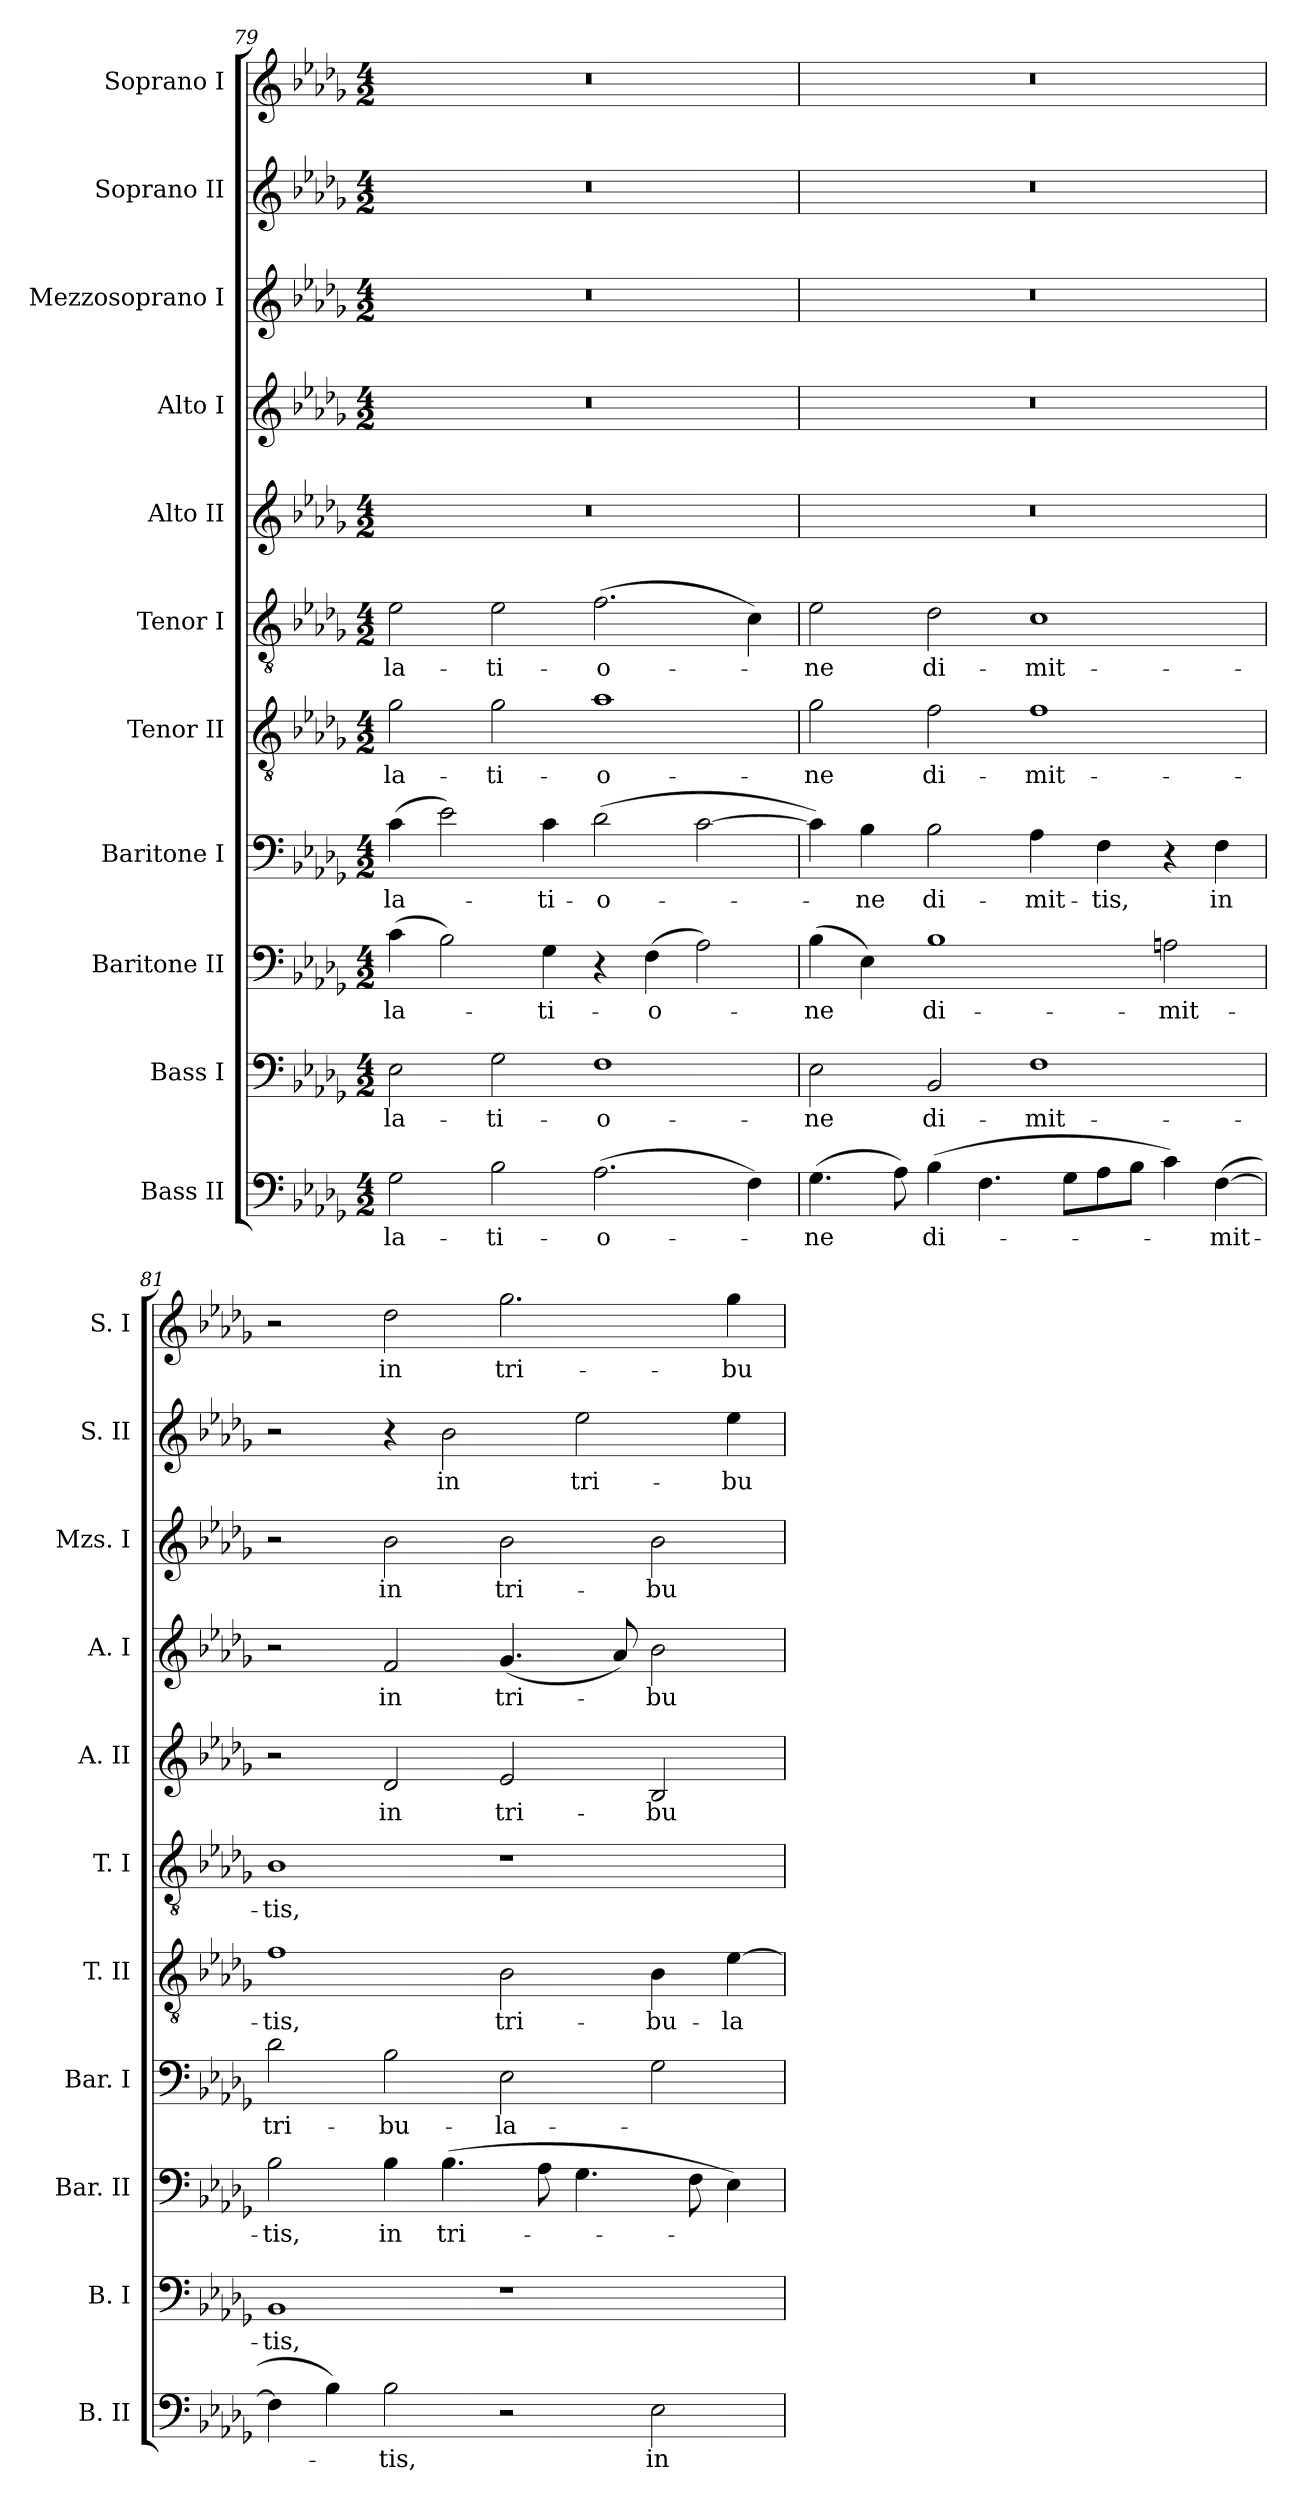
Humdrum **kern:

**kern	**text	**kern	**text	**kern	**text	**kern	**text	**kern	**text	**kern	**text	**kern	**text	**kern	**text	**kern	**text	**kern	**text	**kern	**text
*part11	*part11	*part10	*part10	*part9	*part9	*part8	*part8	*part7	*part7	*part6	*part6	*part5	*part5	*part4	*part4	*part3	*part3	*part2	*part2	*part1	*part1
*staff11	*staff11	*staff10	*staff10	*staff9	*staff9	*staff8	*staff8	*staff7	*staff7	*staff6	*staff6	*staff5	*staff5	*staff4	*staff4	*staff3	*staff3	*staff2	*staff2	*staff1	*staff1
*I"Bass II	*	*I"Bass I	*	*I"Baritone II	*	*I"Baritone I	*	*I"Tenor II	*	*I"Tenor I	*	*I"Alto II	*	*I"Alto I	*	*I"Mezzosoprano I	*	*I"Soprano II	*	*I"Soprano I	*
*I'B. II	*	*I'B. I	*	*I'Bar. II	*	*I'Bar. I	*	*I'T. II	*	*I'T. I	*	*I'A. II	*	*I'A. I	*	*I'Mzs. I	*	*I'S. II	*	*I'S. I	*
!!LO:PB:g=z
*clefF4	*	*clefF4	*	*clefF4	*	*clefF4	*	*clefGv2	*	*clefGv2	*	*clefG2	*	*clefG2	*	*clefG2	*	*clefG2	*	*clefG2	*
*k[b-e-a-d-g-]	*	*k[b-e-a-d-g-]	*	*k[b-e-a-d-g-]	*	*k[b-e-a-d-g-]	*	*k[b-e-a-d-g-]	*	*k[b-e-a-d-g-]	*	*k[b-e-a-d-g-]	*	*k[b-e-a-d-g-]	*	*k[b-e-a-d-g-]	*	*k[b-e-a-d-g-]	*	*k[b-e-a-d-g-]	*
*D-:	*	*D-:	*	*D-:	*	*D-:	*	*D-:	*	*D-:	*	*D-:	*	*D-:	*	*D-:	*	*D-:	*	*D-:	*
*M4/2	*	*M4/2	*	*M4/2	*	*M4/2	*	*M4/2	*	*M4/2	*	*M4/2	*	*M4/2	*	*M4/2	*	*M4/2	*	*M4/2	*
=79	=79	=79	=79	=79	=79	=79	=79	=79	=79	=79	=79	=79	=79	=79	=79	=79	=79	=79	=79	=79	=79
2G-\	-la-	2E-\	-la-	(4c\	-la-	(4c\	-la-	2g-\	-la-	2e-\	-la-	0r	.	0r	.	0r	.	0r	.	0r	.
.	.	.	.	2B-\)	.	2e-\)	.	.	.	.	.	.	.	.	.	.	.	.	.	.	.
2B-\	-ti-	2G-\	-ti-	.	.	.	.	2g-\	-ti-	2e-\	-ti-	.	.	.	.	.	.	.	.	.	.
.	.	.	.	4G-\	-ti-	4c\	-ti-	.	.	.	.	.	.	.	.	.	.	.	.	.	.
(2.A-\	-o-	1F	-o-	4r	.	(2d-\	-o-	1a-	-o-	(2.f\	-o-	.	.	.	.	.	.	.	.	.	.
.	.	.	.	(4F\	-o-	.	.	.	.	.	.	.	.	.	.	.	.	.	.	.	.
.	.	.	.	2A-\)	.	[2c\	.	.	.	.	.	.	.	.	.	.	.	.	.	.	.
4F\)	.	.	.	.	.	.	.	.	.	4c\)	.	.	.	.	.	.	.	.	.	.	.
=80	=80	=80	=80	=80	=80	=80	=80	=80	=80	=80	=80	=80	=80	=80	=80	=80	=80	=80	=80	=80	=80
(4.G-\	-ne	2E-\	-ne	(4B-\	-ne	4c\])	.	2g-\	-ne	2e-\	-ne	0r	.	0r	.	0r	.	0r	.	0r	.
.	.	.	.	4E-\)	.	4B-\	-ne	.	.	.	.	.	.	.	.	.	.	.	.	.	.
8A-\)	.	.	.	.	.	.	.	.	.	.	.	.	.	.	.	.	.	.	.	.	.
(4B-\	di-	2BB-/	di-	1B-	di-	2B-\	di-	2f\	di-	2d-\	di-	.	.	.	.	.	.	.	.	.	.
4.F\	.	.	.	.	.	.	.	.	.	.	.	.	.	.	.	.	.	.	.	.	.
.	.	1F	-mit-	.	.	4A-\	-mit-	1f	-mit-	1c	-mit-	.	.	.	.	.	.	.	.	.	.
8G-\L	.	.	.	.	.	.	.	.	.	.	.	.	.	.	.	.	.	.	.	.	.
8A-\	.	.	.	.	.	4F\	-tis,	.	.	.	.	.	.	.	.	.	.	.	.	.	.
8B-\J	.	.	.	.	.	.	.	.	.	.	.	.	.	.	.	.	.	.	.	.	.
4c\)	.	.	.	2An\	-mit-	4r	.	.	.	.	.	.	.	.	.	.	.	.	.	.	.
([4F\	-mit-	.	.	.	.	4F\	in	.	.	.	.	.	.	.	.	.	.	.	.	.	.
=81	=81	=81	=81	=81	=81	=81	=81	=81	=81	=81	=81	=81	=81	=81	=81	=81	=81	=81	=81	=81	=81
4F\]	.	1BB-	-tis,	2B-\	-tis,	2d-\	tri-	1f	-tis,	1B-	-tis,	2r	.	2r	.	2r	.	2r	.	2r	.
4B-\)	.	.	.	.	.	.	.	.	.	.	.	.	.	.	.	.	.	.	.	.	.
2B-\	-tis,	.	.	4B-\	in	2B-\	-bu-	.	.	.	.	2d-/	in	2f/	in	2b-\	in	4r	.	2dd-\	in
.	.	.	.	(4.B-\	tri-	.	.	.	.	.	.	.	.	.	.	.	.	2b-\	in	.	.
2r	.	1r	.	.	.	2E-\	-la-	2B-\	tri-	1r	.	2e-/	tri-	(4.g-/	tri-	2b-\	tri-	.	.	2.gg-\	tri-
.	.	.	.	8A-\	.	.	.	.	.	.	.	.	.	.	.	.	.	.	.	.	.
.	.	.	.	4.G-\	.	.	.	.	.	.	.	.	.	.	.	.	.	2ee-\	tri-	.	.
.	.	.	.	.	.	.	.	.	.	.	.	.	.	8a-/)	.	.	.	.	.	.	.
2E-\	in	.	.	.	.	2G-\	.	4B-\	-bu-	.	.	2B-/	-bu-	2b-\	-bu-	2b-\	-bu-	.	.	.	.
.	.	.	.	8F\	.	.	.	.	.	.	.	.	.	.	.	.	.	.	.	.	.
.	.	.	.	4E-\)	.	.	.	[4e-\	-la-	.	.	.	.	.	.	.	.	4ee-\	-bu-	4gg-\	-bu-
=	=	=	=	=	=	=	=	=	=	=	=	=	=	=	=	=	=	=	=	=	=
*-	*-	*-	*-	*-	*-	*-	*-	*-	*-	*-	*-	*-	*-	*-	*-	*-	*-	*-	*-	*-	*-
